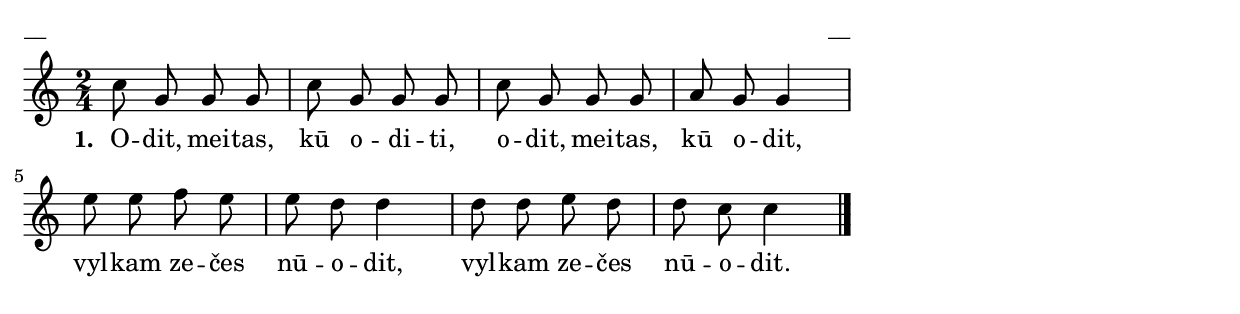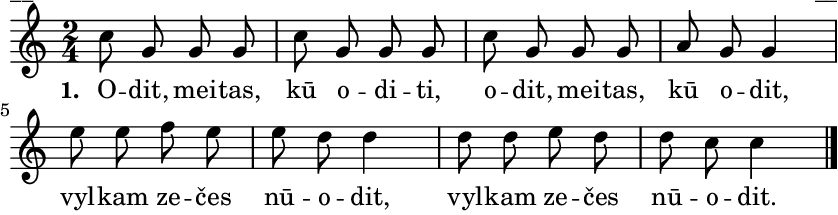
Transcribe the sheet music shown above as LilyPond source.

\version "2.13.18"
#(ly:set-option 'crop #t)

\paper {
line-width = 14\cm
left-margin = 0.4\cm
between-system-padding = 0.1\cm
between-system-space = 0.1\cm
}
% SBTZK, p.15
\layout {
indent = #0
ragged-last = ##f
}


voiceA = \relative c' {
\clef "treble"
\key c \major
\time 2/4
c'8 g g g | c g g g | c g g g | a g g4 |
e'8 e f e | e d d4 | d8 d e d | d c c4 \bar"|."
}

lyricA = \lyricmode {
\set stanza = "1. "
O -- dit, mei -- tas, kū o -- di -- ti, o -- dit, mei -- tas, kū o -- dit,
vyl -- kam ze -- čes nū -- o -- dit, vyl -- kam ze -- čes nū -- o -- dit.
}


fullScore = <<
%\new ChordNames { \chordsA }
\new Staff {
<<
\new Voice = "voiceA" { \oneVoice \autoBeamOff \voiceA }
\new Lyrics \lyricsto "voiceA"  \lyricA
%\new Voice = "voiceB" { \voiceTwo \autoBeamOff \voiceB }
>>
}
>>



\score {
\fullScore
\header { piece = "__" opus = "__" }
}
\markup { \with-color #(x11-color 'white) \sans \smaller "__" }
\score {
\unfoldRepeats
\fullScore
\midi {
\context { \Staff \remove "Staff_performer" }
\context { \Voice \consists "Staff_performer" }
}
}


